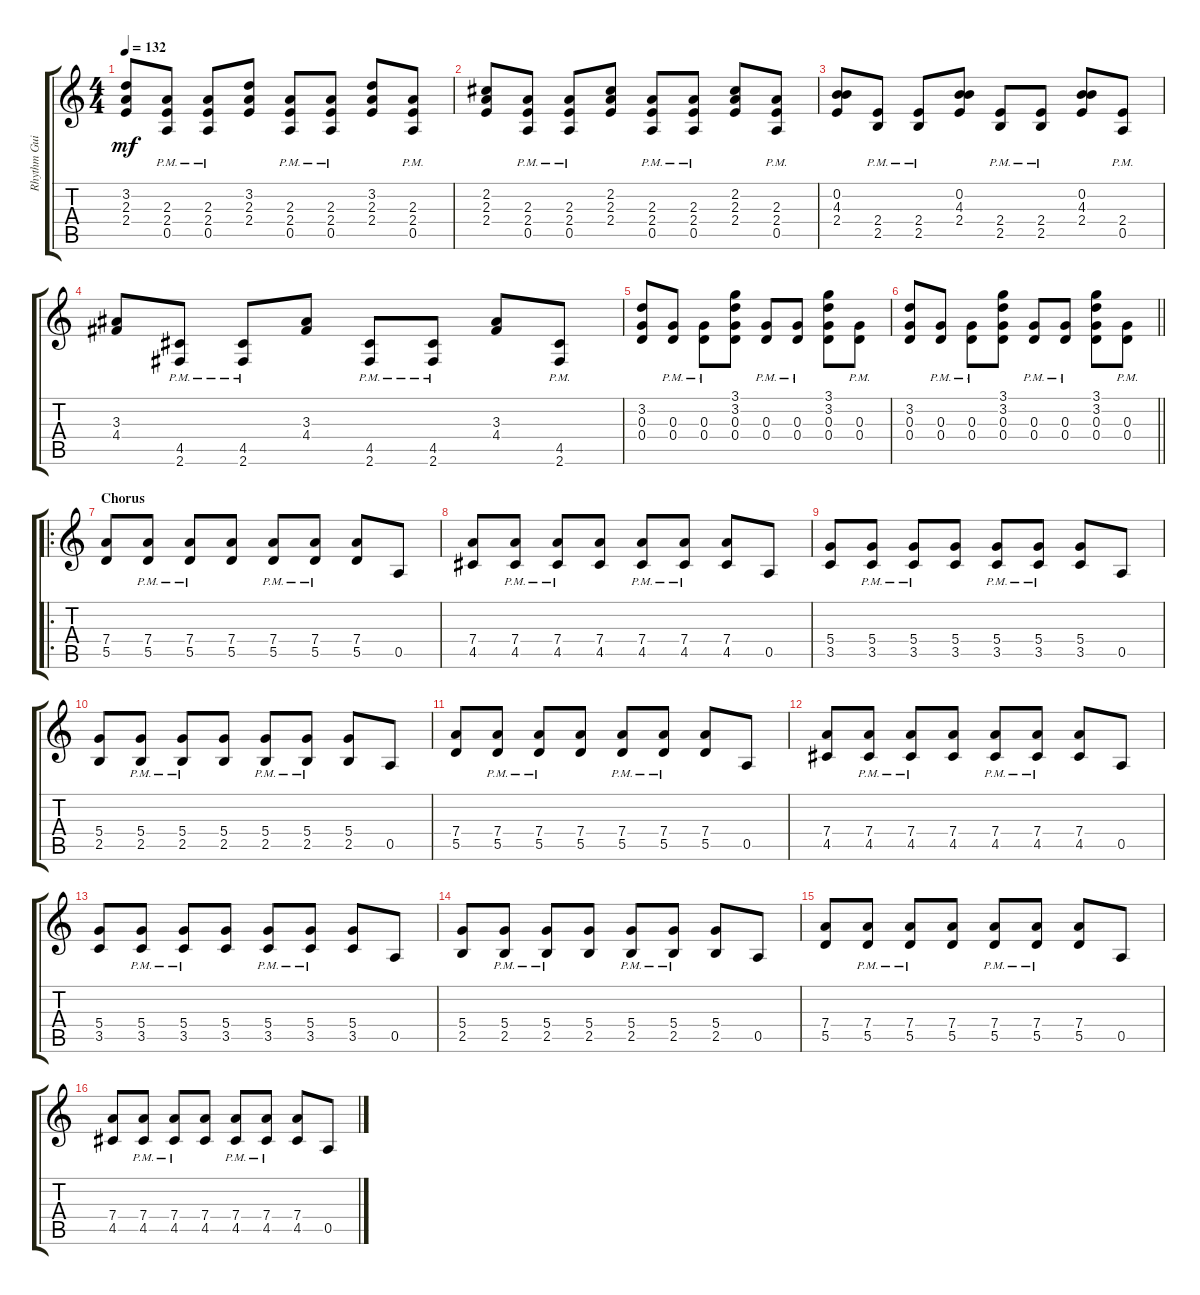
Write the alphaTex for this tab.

\track ("Rhythm Guitar" "Rhythm Gui") {instrument distortionguitar}
\staff {score tabs}
\tuning (E4 B3 G3 D3 A2 E2) {hide}
\ts (4 4)
\tempo 132
\clef g2
\ks c
(3.2 2.3 2.4).8{dy mf} (2.3{pm} 2.4{pm} 0.5{pm}).8 (2.3{pm} 2.4{pm} 0.5{pm}).8 (3.2 2.3 2.4).8 (2.3{pm} 2.4{pm} 0.5{pm}).8 (2.3{pm} 2.4{pm} 0.5{pm}).8 (3.2 2.3 2.4).8 (2.3{pm} 2.4 0.5{pm}).8 |
(2.2 2.3 2.4).8 (2.3{pm} 2.4{pm} 0.5{pm}).8 (2.3{pm} 2.4{pm} 0.5{pm}).8 (2.2 2.3 2.4).8 (2.3{pm} 2.4{pm} 0.5{pm}).8 (2.3{pm} 2.4{pm} 0.5{pm}).8 (2.2 2.3 2.4).8 (2.3{pm} 2.4 0.5{pm}).8 |
(0.2 4.3 2.4).8 (2.4{pm} 2.5{pm}).8 (2.4{pm} 2.5{pm}).8 (0.2 4.3 2.4).8 (2.4{pm} 2.5{pm}).8 (2.4{pm} 2.5{pm}).8 (0.2 4.3 2.4).8 (2.4 0.5{pm}).8 |
(3.3 4.4).8 (4.5{pm} 2.6{pm}).8 (4.5{pm} 2.6{pm}).8 (3.3 4.4).8 (4.5{pm} 2.6{pm}).8 (4.5{pm} 2.6{pm}).8 (3.3 4.4).8 (4.5{pm} 2.6{pm}).8 |
(3.2 0.3 0.4).8 (0.3{pm} 0.4{pm}).8 (0.3{pm} 0.4{pm}).8 (3.1 3.2 0.3 0.4).8 (0.3{pm} 0.4{pm}).8 (0.3{pm} 0.4{pm}).8 (3.1 3.2 0.3 0.4).8 (0.3{pm} 0.4{pm}).8 |
\barLineRight lightlight
(3.2 0.3 0.4).8 (0.3{pm} 0.4{pm}).8 (0.3{pm} 0.4{pm}).8 (3.1 3.2 0.3 0.4).8 (0.3{pm} 0.4{pm}).8 (0.3{pm} 0.4{pm}).8 (3.1 3.2 0.3 0.4).8 (0.3{pm} 0.4{pm}).8 |
\ro
\section ("" "Chorus")
(7.4 5.5).8 (7.4{pm} 5.5{pm}).8 (7.4{pm} 5.5{pm}).8 (7.4 5.5).8 (7.4{pm} 5.5{pm}).8 (7.4{pm} 5.5{pm}).8 (7.4 5.5).8 0.5.8 |
(7.4 4.5).8 (7.4{pm} 4.5{pm}).8 (7.4{pm} 4.5{pm}).8 (7.4 4.5).8 (7.4{pm} 4.5{pm}).8 (7.4{pm} 4.5{pm}).8 (7.4 4.5).8 0.5.8 |
(5.4 3.5).8 (5.4{pm} 3.5{pm}).8 (5.4{pm} 3.5{pm}).8 (5.4 3.5).8 (5.4{pm} 3.5{pm}).8 (5.4{pm} 3.5{pm}).8 (5.4 3.5).8 0.5.8 |
(5.4 2.5).8 (5.4{pm} 2.5{pm}).8 (5.4{pm} 2.5{pm}).8 (5.4 2.5).8 (5.4{pm} 2.5{pm}).8 (5.4{pm} 2.5{pm}).8 (5.4 2.5).8 0.5.8 |
(7.4 5.5).8 (7.4{pm} 5.5{pm}).8 (7.4{pm} 5.5{pm}).8 (7.4 5.5).8 (7.4{pm} 5.5{pm}).8 (7.4{pm} 5.5{pm}).8 (7.4 5.5).8 0.5.8 |
(7.4 4.5).8 (7.4{pm} 4.5{pm}).8 (7.4{pm} 4.5{pm}).8 (7.4 4.5).8 (7.4{pm} 4.5{pm}).8 (7.4{pm} 4.5{pm}).8 (7.4 4.5).8 0.5.8 |
(5.4 3.5).8 (5.4{pm} 3.5{pm}).8 (5.4{pm} 3.5{pm}).8 (5.4 3.5).8 (5.4{pm} 3.5{pm}).8 (5.4{pm} 3.5{pm}).8 (5.4 3.5).8 0.5.8 |
(5.4 2.5).8 (5.4{pm} 2.5{pm}).8 (5.4{pm} 2.5{pm}).8 (5.4 2.5).8 (5.4{pm} 2.5{pm}).8 (5.4{pm} 2.5{pm}).8 (5.4 2.5).8 0.5.8 |
(7.4 5.5).8 (7.4{pm} 5.5{pm}).8 (7.4{pm} 5.5{pm}).8 (7.4 5.5).8 (7.4{pm} 5.5{pm}).8 (7.4{pm} 5.5{pm}).8 (7.4 5.5).8 0.5.8 |
(7.4 4.5).8 (7.4{pm} 4.5{pm}).8 (7.4{pm} 4.5{pm}).8 (7.4 4.5).8 (7.4{pm} 4.5{pm}).8 (7.4{pm} 4.5{pm}).8 (7.4 4.5).8 0.5.8
